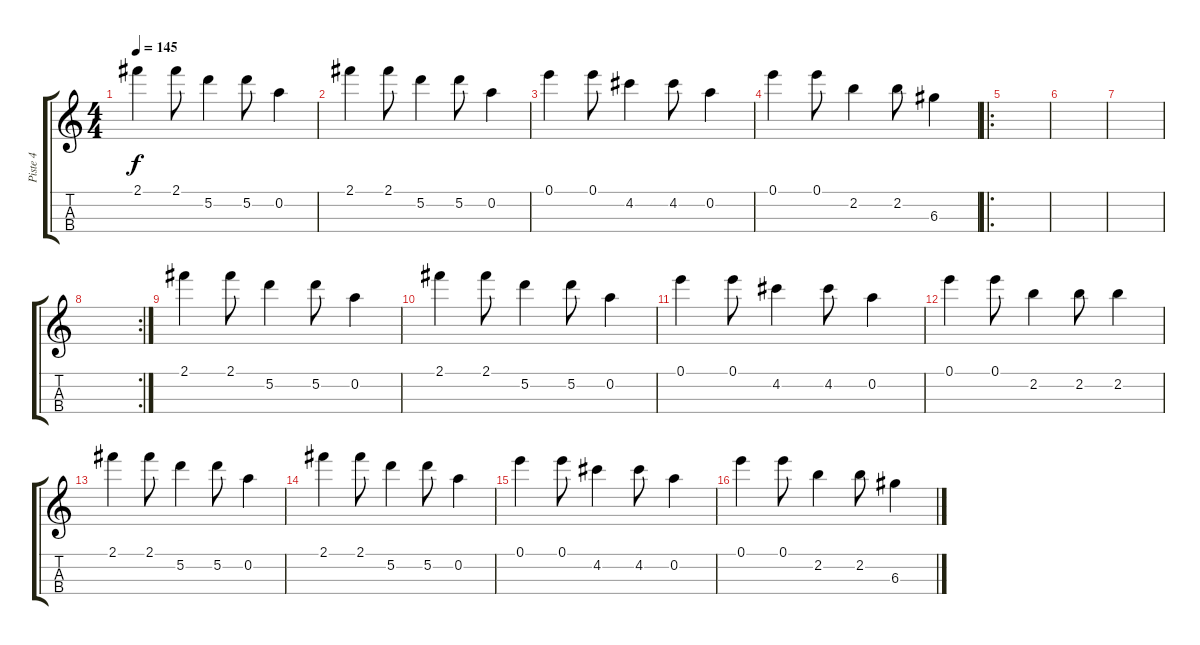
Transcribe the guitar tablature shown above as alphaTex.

\track ("Piste 4" "Piste 4") {instrument banjo}
\staff {score tabs}
\tuning (E5 A4 D4 G3) {hide}
\displaytranspose 12
\ts (4 4)
\tempo 145
\clef g2
\ks c
2.1.4{dy f} 2.1.8 5.2.4 5.2.8 0.2.4 |
2.1.4 2.1.8 5.2.4 5.2.8 0.2.4 |
0.1.4 0.1.8 4.2.4 4.2.8 0.2.4 |
0.1.4 0.1.8 2.2.4 2.2.8 6.3.4 |
\ro
|
|
|
\rc 2
|
2.1.4 2.1.8 5.2.4 5.2.8 0.2.4 |
2.1.4 2.1.8 5.2.4 5.2.8 0.2.4 |
0.1.4 0.1.8 4.2.4 4.2.8 0.2.4 |
0.1.4 0.1.8 2.2.4 2.2.8 2.2.4 |
2.1.4 2.1.8 5.2.4 5.2.8 0.2.4 |
2.1.4 2.1.8 5.2.4 5.2.8 0.2.4 |
0.1.4 0.1.8 4.2.4 4.2.8 0.2.4 |
0.1.4 0.1.8 2.2.4 2.2.8 6.3.4
